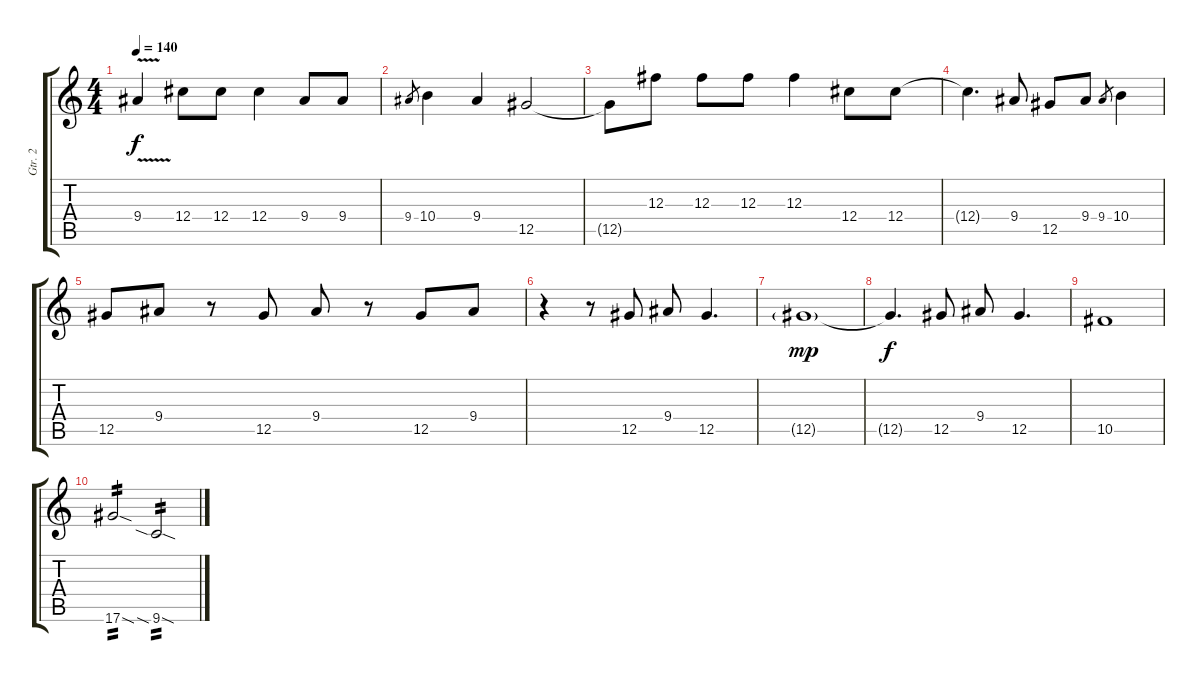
\track ("Gtr. 2" "Gtr. 2") {instrument distortionguitar}
\staff {score tabs}
\tuning (Db4 Bb3 Gb3 Db3 Ab2 Eb2) {hide}
\ts (4 4)
\tempo 140
\clef g2
\ks c
9.4{v}.4{dy f} 12.4.8 12.4.8 12.4.4 9.4.8 9.4.8 |
9.4.8{gr} 10.4.4 9.4.4 12.5.2 |
12.5{t}.8 12.3.8 12.3.8 12.3.8 12.3.4 12.4.8 12.4.8 |
12.4{t}.4{d} 9.4.8 12.5.8 9.4.8 9.4.8{gr} 10.4.4 |
12.5.8 9.4.8 r.8 12.5.8 9.4.8 r.8 12.5.8 9.4.8 |
r.4 r.8 12.5.8 9.4.8 12.5.4{d} |
12.5{g}.1{dy mp} |
12.5{t}.4{d dy f} 12.5.8 9.4.8 12.5.4{d} |
10.5.1 |
17.6{sod}.2{tp 2} 9.6{sia sod}.2{tp 2}
